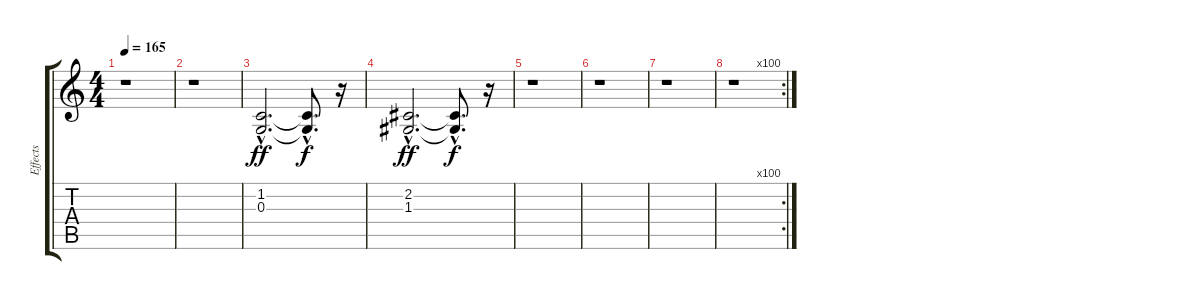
\track ("Effects" "Effects") {instrument tangoaccordion}
\staff {score tabs}
\tuning (E4 B3 G3 D3 A2 E2) {hide}
\ts (4 4)
\tempo 165
\clef g2
\ks c
r.1{dy f} |
r.1 |
(1.2{hac} 0.3{hac}).2{d dy ff instrument tangoaccordion} (1.2{hac t} 0.3{hac t}).8{d dy f} r.16 |
(2.2{hac} 1.3{hac}).2{d dy ff} (2.2{hac t} 1.3{hac t}).8{d dy f} r.16 |
r.1 |
r.1 |
r.1 |
\rc 100
r.1
